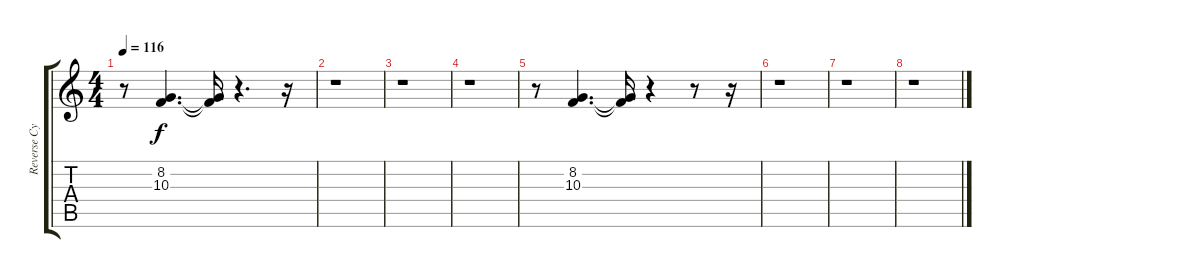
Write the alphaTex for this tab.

\track ("Reverse Cymbal" "Reverse Cy") {instrument reversecymbal}
\staff {score tabs}
\tuning (E4 B3 G3 D3 A2 E2) {hide}
\ts (4 4)
\tempo 116
\clef g2
\ks c
r.8{dy f} (8.2 10.3).4{d} (8.2{t} 10.3{t}).16 r.4{d} r.16 |
r.1 |
r.1 |
r.1 |
r.8 (8.2 10.3).4{d} (8.2{t} 10.3{t}).16 r.4 r.8 r.16 |
r.1 |
r.1 |
r.1
